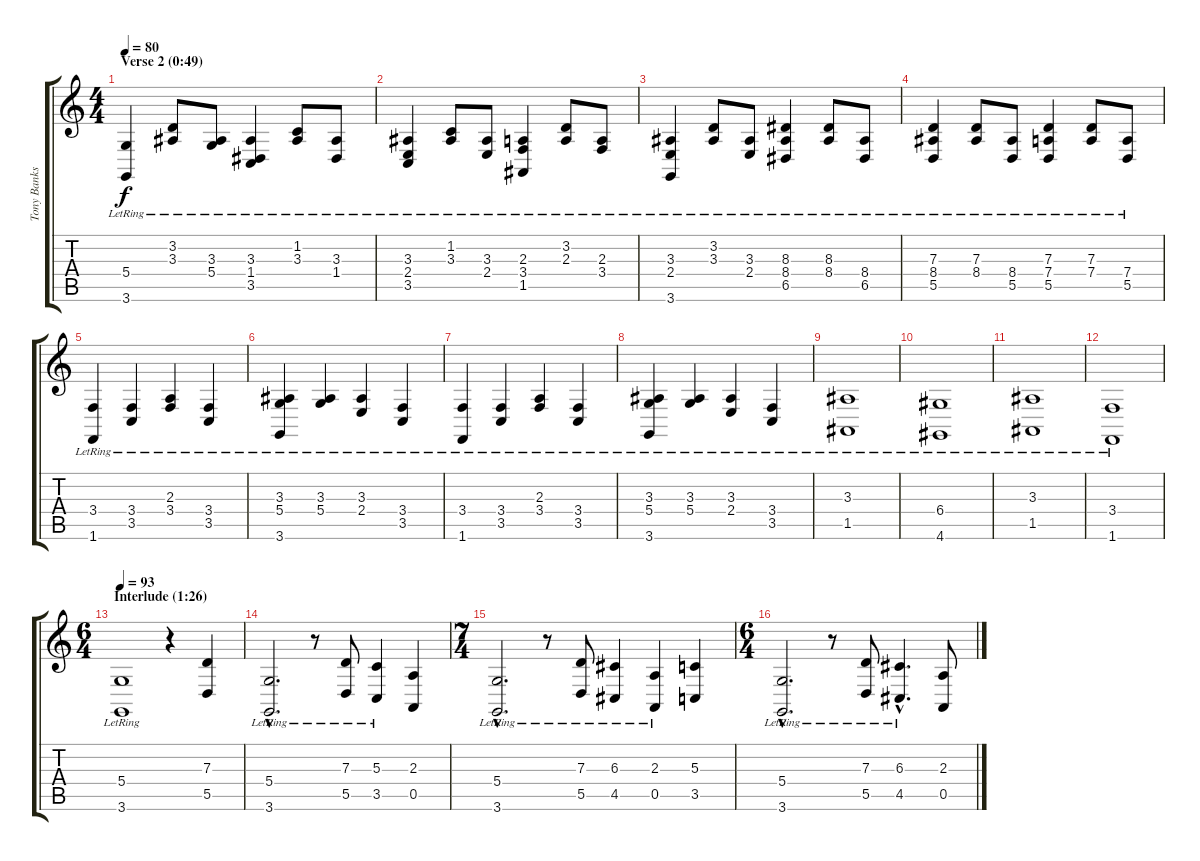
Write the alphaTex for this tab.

\track ("Tony Banks (piano left hand)" "Tony Banks") {instrument brightacousticpiano}
\staff {score tabs}
\tuning (E4 B3 G3 D3 A2 E2) {hide}
\ts (4 4)
\section ("" "Verse 2 (0:49)")
\tempo 80
\clef g2
\ks c
(5.4{lr} 3.6{lr}).4{dy f} (3.2{lr} 3.3{lr}).8 (3.3{lr} 5.4{lr}).8 (3.3{lr} 1.4{lr} 3.5{lr}).4 (1.2{lr} 3.3{lr}).8 (3.3{lr} 1.4{lr}).8 |
(3.3{lr} 2.4{lr} 3.5{lr}).4 (1.2{lr} 3.3{lr}).8 (3.3{lr} 2.4{lr}).8 (2.3{lr} 3.4{lr} 1.5{lr}).4 (3.2{lr} 2.3{lr}).8 (2.3{lr} 3.4{lr}).8 |
(3.3{lr} 2.4{lr} 3.6{lr}).4 (3.2{lr} 3.3{lr}).8 (3.3{lr} 2.4{lr}).8 (8.3{lr} 8.4{lr} 6.5{lr}).4 (8.3{lr} 8.4{lr}).8 (8.4{lr} 6.5{lr}).8 |
(7.3{lr} 8.4{lr} 5.5{lr}).4 (7.3{lr} 8.4{lr}).8 (8.4{lr} 5.5{lr}).8 (7.3{lr} 7.4{lr} 5.5{lr}).4 (7.3{lr} 7.4{lr}).8 (7.4{lr} 5.5{lr}).8 |
(3.4{lr} 1.6{lr}).4 (3.4{lr} 3.5{lr}).4 (2.3{lr} 3.4{lr}).4 (3.4{lr} 3.5{lr}).4 |
(3.3{lr} 5.4{lr} 3.6{lr}).4 (3.3{lr} 5.4{lr}).4 (3.3{lr} 2.4{lr}).4 (3.4{lr} 3.5{lr}).4 |
(3.4{lr} 1.6{lr}).4 (3.4{lr} 3.5{lr}).4 (2.3{lr} 3.4{lr}).4 (3.4{lr} 3.5{lr}).4 |
(3.3{lr} 5.4{lr} 3.6{lr}).4 (3.3{lr} 5.4{lr}).4 (3.3{lr} 2.4{lr}).4 (3.4{lr} 3.5{lr}).4 |
(3.3{lr} 1.5{lr}).1 |
(6.4{lr} 4.6{lr}).1 |
(3.3{lr} 1.5{lr}).1 |
(3.4{lr} 1.6{lr}).1 |
\ts (6 4)
\section ("" "Interlude (1:26)")
\tempo 93
(5.4{lr} 3.6{lr}).1{volume 15} r.4 (7.3 5.5).4 |
(5.4{hac lr} 3.6{hac lr}).2{d} r.8 (7.3{lr} 5.5{lr}).8 (5.3{lr} 3.5{lr}).4 (2.3 0.5).4 |
\ts (7 4)
(5.4{hac lr} 3.6{hac lr}).2{d} r.8 (7.3{lr} 5.5{lr}).8 (6.3{lr} 4.5{lr}).4 (2.3{lr} 0.5{lr}).4 (5.3 3.5).4 |
\ts (6 4)
(5.4{hac lr} 3.6{hac lr}).2{d} r.8 (7.3{lr} 5.5{lr}).8 (6.3{hac lr} 4.5{hac lr}).4{d} (2.3 0.5).8
